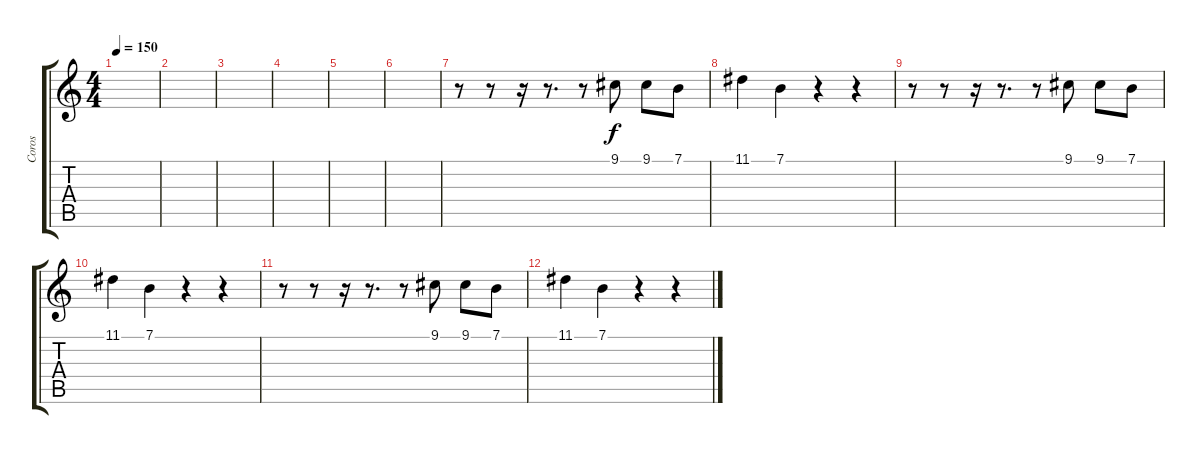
\track ("Coros" "Coros") {instrument lead6voice}
\staff {score tabs}
\tuning (E4 B3 G3 D3 A2 E2) {hide}
\ts (4 4)
\tempo 150
\clef g2
\ks c
|
|
|
|
|
|
r.8 r.8 r.16 r.8{d} r.8 9.1.8 9.1.8 7.1.8 |
11.1.4 7.1.4 r.4 r.4 |
r.8 r.8 r.16 r.8{d} r.8 9.1.8 9.1.8 7.1.8 |
11.1.4 7.1.4 r.4 r.4 |
r.8 r.8 r.16 r.8{d} r.8 9.1.8 9.1.8 7.1.8 |
11.1.4 7.1.4 r.4 r.4
